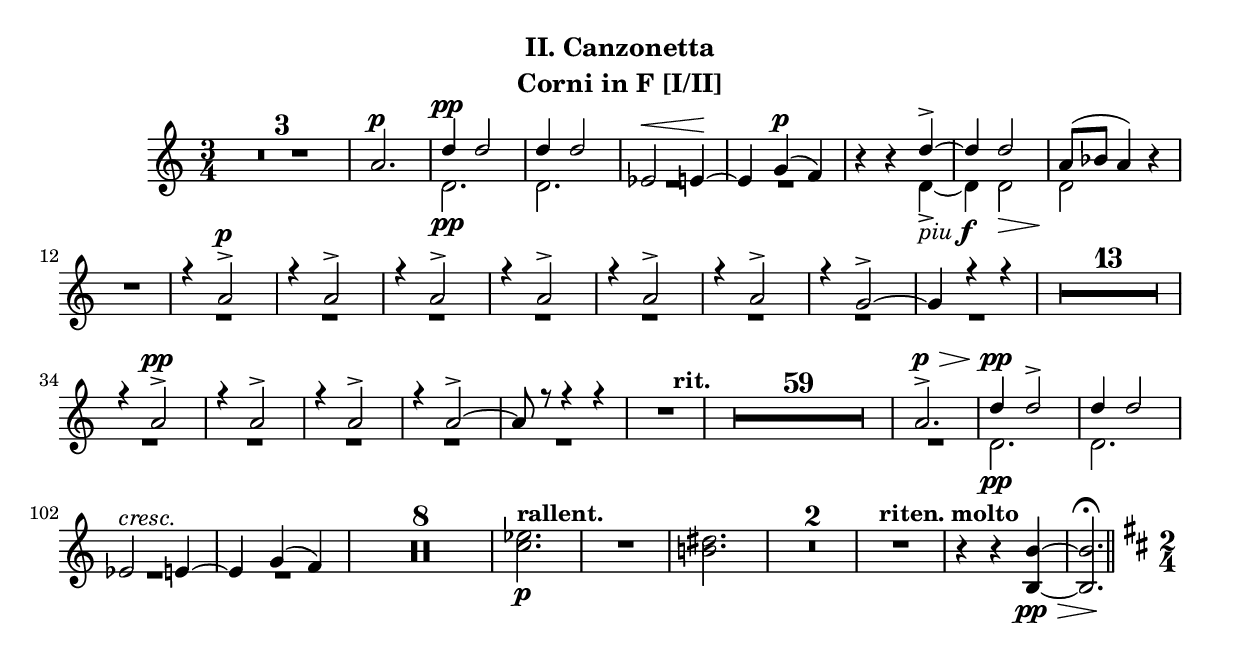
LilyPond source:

\version "2.18.0"
\include "english.ly"
\include "../defs.ily"
\include "global.ily"
\include "header.ily"

\version "2.18.2"

theHorns =  \relative c'' {
	\transposition f
	\clef "treble"
	\key c \major	
	
	R1*3/4*3
	
	a2.^\p
	<< { d4^\pp d2 } \\ { d,2._\pp } >>
	<< { d'4 d2 } \\ { d,2. } >>
	<< { eflat2^\< e4~^\! } \\ { R1*3/4 } >>
	<< { e4 g4^\p( f) } \\ { R1*3/4 } >>
	r4 r4 << { d'4->~ } \\ { d,4->~_\markup { \italic piu \dynamic f } } >>
	<< { d'4 d2 } \\ { d,4 d2_\> } >>
	<< { a'8[^( bflat] a4^) } \\ { d,2\! } >> r4
	R1*3/4
	<< { r4 a'2^>^\p } \\ { R1*3/4 } >>
	<< { r4 a2^> } \\ { R1*3/4 } >>
	<< { r4 a2^> } \\ { R1*3/4 } >>
	<< { r4 a2^> } \\ { R1*3/4 } >>
	<< { r4 a2^> } \\ { R1*3/4 } >>
	<< { r4 a2^> } \\ { R1*3/4 } >>
	<< { r4 g2^>~ } \\ { R1*3/4 } >>
	<< { g4 r r } \\ { R1*3/4 } >>
	
	R1*3/4*13
	
	<< { r4 a2^>^\pp } \\ { R1*3/4 } >>
	<< { r4 a2^> } \\ { R1*3/4 } >>
	<< { r4 a2^> } \\ { R1*3/4 } >>
	<< { r4 a2^>~ } \\ { R1*3/4 } >>
	<< { a8 r r4 r } \\ { R1*3/4 } >>
	
	R1*3/4*60
	
	<< { a2.^>^\p^\> } \\ { R1*3/4 } >>
	<< { d4^\pp^\! d2^> } \\ { d,2.\pp } >>
	<< { d'4 d2 } \\ { d,2. } >>
	<< { eflat2^\cr e4~ } \\ { R1*3/4 } >>
	<< { e4 g( f) } \\ { R1*3/4 } >>
	
	R1*3/4*8
	
	< c' eflat >2.\p
	R1*3/4
	< b! dsharp >2.
	
	R1*3/4*3
	
	r4 r < b, b' >\pp\> ~
	<< < b b' >2.\fermata { s8 s8\! } >>
}


\header {
	instrument = "Corni in F [I/II]"
}
	
\score {
	\context Staff ="corni" <<
      	\barlines
      	\theHorns >>
}
